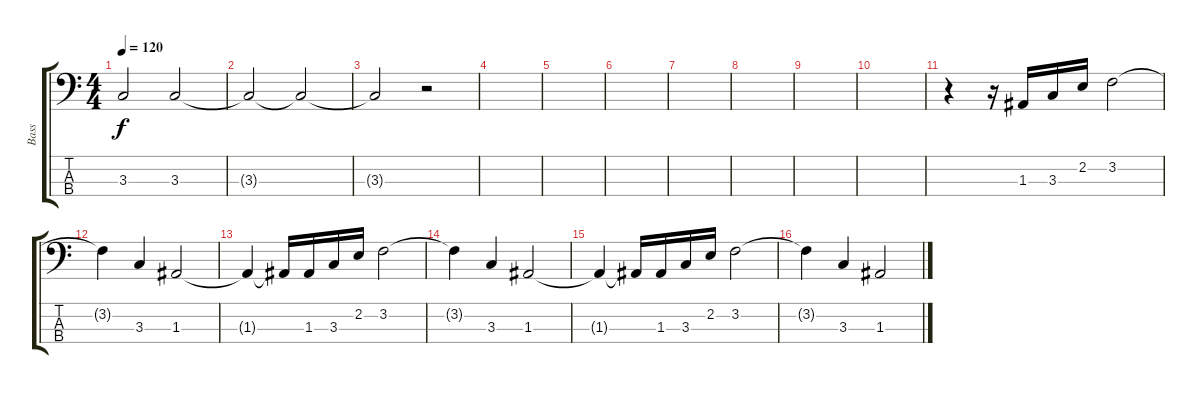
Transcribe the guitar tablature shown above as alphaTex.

\track ("Bass" "Bass") {instrument electricbassfinger}
\staff {score tabs}
\tuning (G2 D2 A1 E1) {hide}
\ts (4 4)
\tempo 120
\clef f4
\ks c
3.3{t}.2{dy f} 3.3.2 |
3.3{t}.2 3.3{t}.2 |
3.3{t}.2 r.2 |
|
|
|
|
|
|
|
r.4 r.16 1.3.16 3.3.16 2.2.16 3.2.2 |
3.2{t}.4 3.3.4 1.3.2 |
1.3{t}.4 1.3{t}.16 1.3.16 3.3.16 2.2.16 3.2.2 |
3.2{t}.4 3.3.4 1.3.2 |
1.3{t}.4 1.3{t}.16 1.3.16 3.3.16 2.2.16 3.2.2 |
3.2{t}.4 3.3.4 1.3.2
